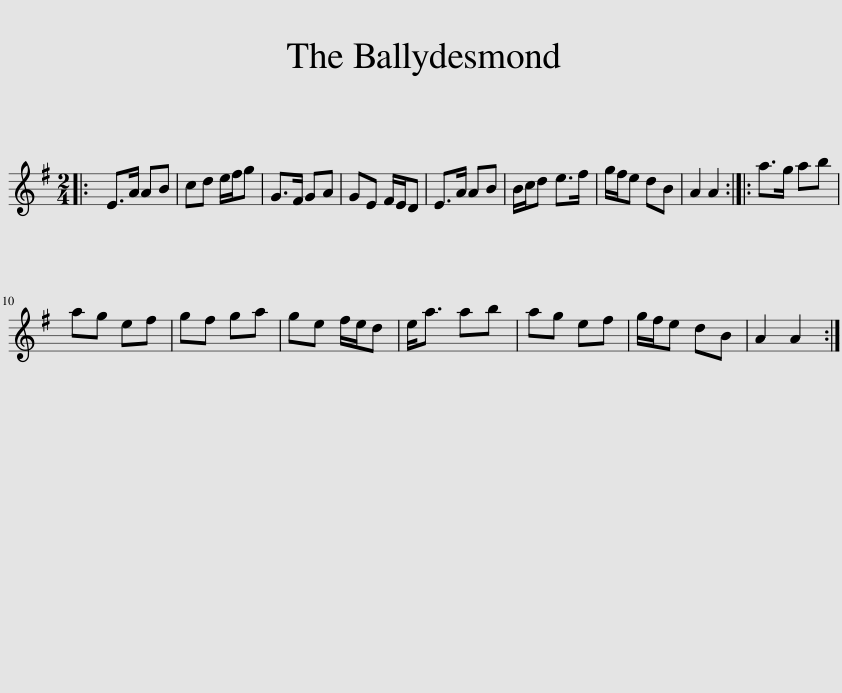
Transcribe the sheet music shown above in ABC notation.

X:1
L:1/8
M:2/4
I:linebreak $
K:G
V:1 treble
V:1
|: E>A AB | cd e/f/g | G>F GA | GE F/E/D | E>A AB | %5
 B/c/d e>f | g/f/e dB | A2 A2 :: a>g ab |$ ag ef | %10
 gf ga | ge f/e/d | e<a ab | ag ef | g/f/e dB | %15
 A2 A2 :| %16
